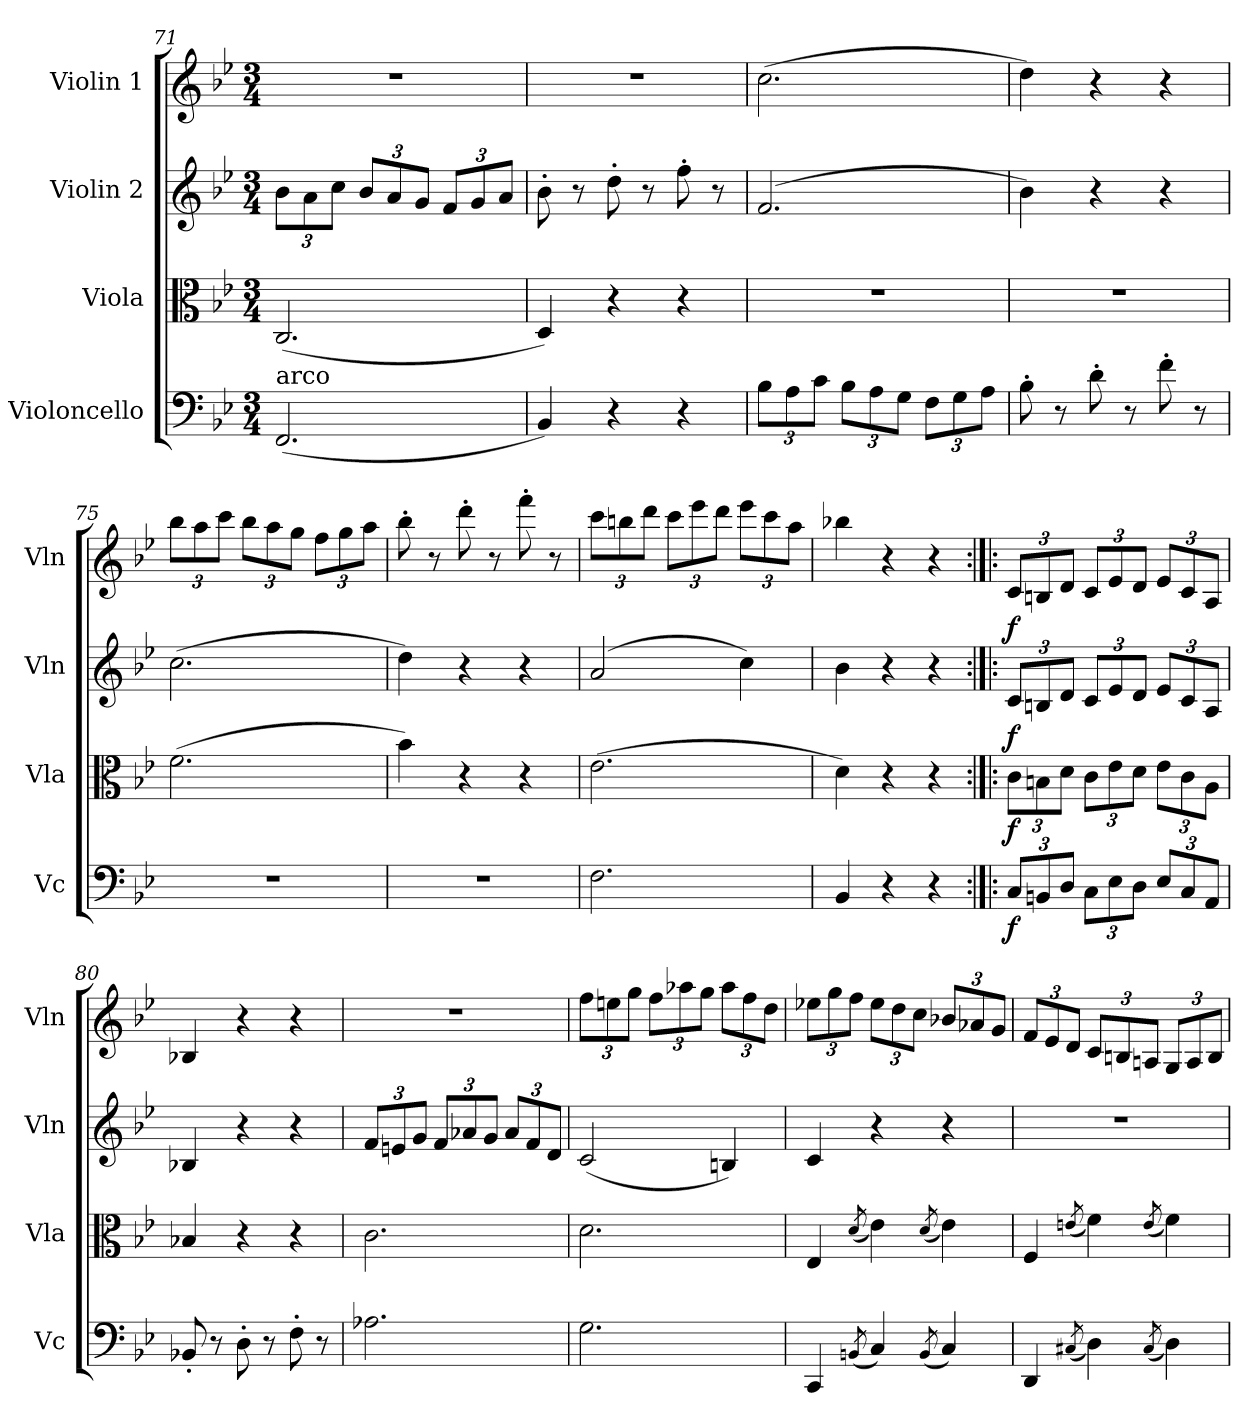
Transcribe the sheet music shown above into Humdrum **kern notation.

**kern	**dynam	**kern	**dynam	**kern	**dynam	**kern	**dynam
*part4	*part4	*part3	*part3	*part2	*part2	*part1	*part1
*staff4	*staff4	*staff3	*staff3	*staff2	*staff2	*staff1	*staff1
*I"Violoncello	*	*I"Viola	*	*I"Violin 2	*	*I"Violin 1	*
*I'Vc	*	*I'Vla	*	*I'Vln	*	*I'Vln	*
*clefF4	*	*clefC3	*	*clefG2	*	*clefG2	*
*k[b-e-]	*	*k[b-e-]	*	*k[b-e-]	*	*k[b-e-]	*
*M3/4	*	*M3/4	*	*M3/4	*	*M3/4	*
*	*	*	*	*Xbrackettup	*	*	*
=71	=71	=71	=71	=71	=71	=71	=71
!LO:TX:a:t=arco	!	!	!	!	!	!	!
(2.FF/	.	(2.C/	.	12b-\L	.	2.r	.
.	.	.	.	12a\	.	.	.
.	.	.	.	12cc\J	.	.	.
.	.	.	.	12b-/L	.	.	.
.	.	.	.	12a/	.	.	.
.	.	.	.	12g/J	.	.	.
.	.	.	.	12f/L	.	.	.
.	.	.	.	12g/	.	.	.
.	.	.	.	12a/J	.	.	.
=72	=72	=72	=72	=72	=72	=72	=72
4BB-/)	.	4D/)	.	8b-'\	.	2.r	.
.	.	.	.	8r	.	.	.
4r	.	4r	.	8dd'\	.	.	.
.	.	.	.	8r	.	.	.
4r	.	4r	.	8ff'\	.	.	.
.	.	.	.	8r	.	.	.
!!LO:LB:g=z
=73	=73	=73	=73	=73	=73	=73	=73
*Xbrackettup	*	*	*	*	*	*	*
12B-\L	.	2.r	.	(>2.f/	.	(2.cc\	.
12A\	.	.	.	.	.	.	.
12c\J	.	.	.	.	.	.	.
12B-\L	.	.	.	.	.	.	.
12A\	.	.	.	.	.	.	.
12G\J	.	.	.	.	.	.	.
12F\L	.	.	.	.	.	.	.
12G\	.	.	.	.	.	.	.
12A\J	.	.	.	.	.	.	.
!!LO:PB:g=z
=74	=74	=74	=74	=74	=74	=74	=74
8B-'\	.	2.r	.	4b-\)	.	4dd\)	.
8r	.	.	.	.	.	.	.
8d'\	.	.	.	4r	.	4r	.
8r	.	.	.	.	.	.	.
8f'\	.	.	.	4r	.	4r	.
8r	.	.	.	.	.	.	.
=75	=75	=75	=75	=75	=75	=75	=75
*	*	*	*	*	*	*Xbrackettup	*
2.r	.	(2.f\	.	(2.cc\	.	12bb-\L	.
.	.	.	.	.	.	12aa\	.
.	.	.	.	.	.	12ccc\J	.
.	.	.	.	.	.	12bb-\L	.
.	.	.	.	.	.	12aa\	.
.	.	.	.	.	.	12gg\J	.
.	.	.	.	.	.	12ff\L	.
.	.	.	.	.	.	12gg\	.
.	.	.	.	.	.	12aa\J	.
=76	=76	=76	=76	=76	=76	=76	=76
2.r	.	4b-\)	.	4dd\)	.	8bb-'\	.
.	.	.	.	.	.	8r	.
.	.	4r	.	4r	.	8ddd'\	.
.	.	.	.	.	.	8r	.
.	.	4r	.	4r	.	8fff'\	.
.	.	.	.	.	.	8r	.
=77	=77	=77	=77	=77	=77	=77	=77
2.F\	.	(2.e-\	.	(2a/	.	12ccc\L	.
.	.	.	.	.	.	12bbn\	.
.	.	.	.	.	.	12ddd\J	.
.	.	.	.	.	.	12ccc\L	.
.	.	.	.	.	.	12eee-\	.
.	.	.	.	.	.	12ddd\J	.
.	.	.	.	4cc\)	.	12eee-\L	.
.	.	.	.	.	.	12ccc\	.
.	.	.	.	.	.	12aa\J	.
=78	=78	=78	=78	=78	=78	=78	=78
4BB-/	.	4d\)	.	4b-\	.	4bb-X\	.
4r	.	4r	.	4r	.	4r	.
4r	.	4r	.	4r	.	4r	.
!!LO:LB:g=z
=79:|!|:	=79:|!|:	=79:|!|:	=79:|!|:	=79:|!|:	=79:|!|:	=79:|!|:	=79:|!|:
*	*	*Xbrackettup	*	*	*	*	*
!	!LO:DY:b	!	!LO:DY:b	!	!LO:DY:b	!	!LO:DY:b
12C/L	f	12c\L	f	12c/L	f	12c/L	f
12BBn/	.	12Bn\	.	12Bn/	.	12Bn/	.
12D/J	.	12d\J	.	12d/J	.	12d/J	.
12C\L	.	12c\L	.	12c/L	.	12c/L	.
12E-\	.	12e-\	.	12e-/	.	12e-/	.
12D\J	.	12d\J	.	12d/J	.	12d/J	.
12E-/L	.	12e-\L	.	12e-/L	.	12e-/L	.
12C/	.	12c\	.	12c/	.	12c/	.
12AA/J	.	12A\J	.	12A/J	.	12A/J	.
=80	=80	=80	=80	=80	=80	=80	=80
8BB-X'/	.	4B-X/	.	4B-X/	.	4B-X/	.
8r	.	.	.	.	.	.	.
8D'\	.	4r	.	4r	.	4r	.
8r	.	.	.	.	.	.	.
8F'\	.	4r	.	4r	.	4r	.
8r	.	.	.	.	.	.	.
=81	=81	=81	=81	=81	=81	=81	=81
2.A-X\	.	2.c\	.	12f/L	.	2.r	.
.	.	.	.	12en/	.	.	.
.	.	.	.	12g/J	.	.	.
.	.	.	.	12f/L	.	.	.
.	.	.	.	12a-X/	.	.	.
.	.	.	.	12g/J	.	.	.
.	.	.	.	12a-/L	.	.	.
.	.	.	.	12f/	.	.	.
.	.	.	.	12d/J	.	.	.
=82	=82	=82	=82	=82	=82	=82	=82
2.G\	.	2.d\	.	(2c/	.	12ff\L	.
.	.	.	.	.	.	12een\	.
.	.	.	.	.	.	12gg\J	.
.	.	.	.	.	.	12ff\L	.
.	.	.	.	.	.	12aa-X\	.
.	.	.	.	.	.	12gg\J	.
.	.	.	.	4Bn/)	.	12aa-\L	.
.	.	.	.	.	.	12ff\	.
.	.	.	.	.	.	12dd\J	.
!!LO:LB:g=z
=83	=83	=83	=83	=83	=83	=83	=83
4CC/	.	4E-/	.	4c/	.	12ee-X\L	.
.	.	.	.	.	.	12gg\	.
.	.	.	.	.	.	12ff\J	.
(8qBBn/	.	(8qd/	.	.	.	.	.
4C/)	.	4e-\)	.	4r	.	12ee-\L	.
.	.	.	.	.	.	12dd\	.
.	.	.	.	.	.	12cc\J	.
(8qBB/	.	(8qd/	.	.	.	.	.
4C/)	.	4e-\)	.	4r	.	12b-X/L	.
.	.	.	.	.	.	12a-X/	.
.	.	.	.	.	.	12g/J	.
!!LO:LB:g=z
=84	=84	=84	=84	=84	=84	=84	=84
4DD/	.	4F/	.	2.r	.	12f/L	.
.	.	.	.	.	.	12e-/	.
.	.	.	.	.	.	12d/J	.
(8qC#X/	.	(8qen/	.	.	.	.	.
4D\)	.	4f\)	.	.	.	12c/L	.
.	.	.	.	.	.	12Bn/	.
.	.	.	.	.	.	12An/J	.
(8qC#/	.	(8qe/	.	.	.	.	.
4D\)	.	4f\)	.	.	.	12G/L	.
.	.	.	.	.	.	12A/	.
.	.	.	.	.	.	12B/J	.
=	=	=	=	=	=	=	=
*-	*-	*-	*-	*-	*-	*-	*-
